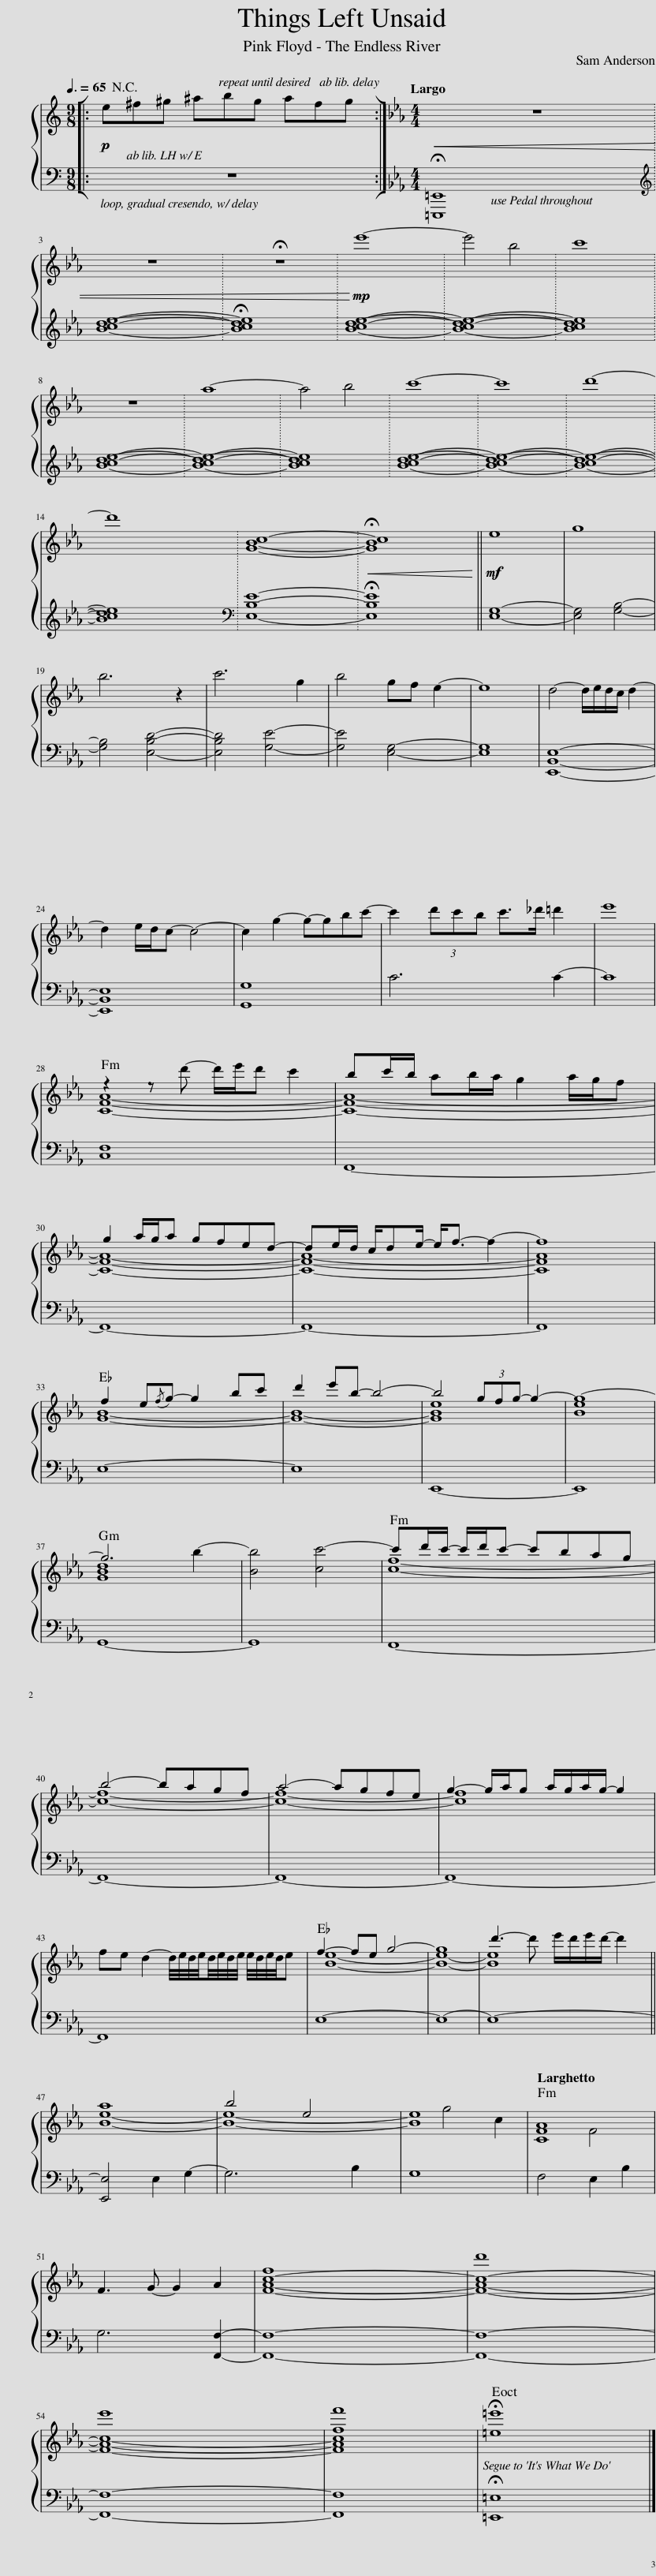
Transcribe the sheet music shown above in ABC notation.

X:1
%%score { ( 1 3 ) | 2 }
L:1/8
Q:3/8=65
M:9/8
I:linebreak $
K:C
V:1 treble
V:3 treble
V:2 bass
V:1
|:!p! e^f^g ^abg afg :|[K:Eb][M:4/4][Q:1/4=50]!<(! z8 |$ z8 | !fermata!z8!<)! |!mp! e'8- | %5
 e'4 b4 | c'8 |$ z8 | a8- | a4 b4 | %10
 c'8- | c'8 | d'8- |$ d'8 | [GBc]8- | %15
!<(! !fermata![GBc]8!<)! ||!mf! e8 | g8 |$ b6 z2 | c'6 g2 | %20
 b4 gf e2- | e8 | d4- d/e/d/c/ d2- |$ d2 e/d/c- c4- | c2 g2- g-gbc'- | %25
 c'2 (3d'c'b c'>_d' =d'2 | e'8 |$ [CFA]8- | [CFA]8- |$ [CFA]8- | %30
 [CFA]8- | [CFA]8 |$ [GB]8- | [GB]8- | [GBe]8 | %35
 [Be]8 |$ [GBd]8 | [Bb]4 [cc'-]4 | [cf]8- |$ [cf]8- | %40
 [cf]8- | [cf]8 |$ fe d2- d/4e/4d/4e/4d/4e/4d/4e/4 e/4d/4e/4d/4e | [Be]8- | [B-e-g]8 | %45
 [Be]8 ||$ [Be]8- | [Be]8- | [Be]8 |[Q:1/4=63] [CFA]8 |$ %50
 F3 G- G2 A2 | [F-A-c-f]8 | [F-A-c-d']8 |$ [F-A-c-e']8 | [FAc]8 | %55
 !fermata!=e8 |] %56
V:2
|: z9 :|[K:Eb][M:4/4] !fermata![=E,,,=E,,]8 |$[K:treble] [Bcde]8- | !fermata![Bcde]8 | [Bcde]8- | %5
 [Bcde]8- | [Bcde]8 |$ [Bcde]8- | [Bcde]8- | [Bcde]8 | %10
 [Bcde]8- | [Bcde]8- | [Bcde]8- |$ [Bcde]8 |[K:bass] [E,B,E]8- | %15
 !fermata![E,B,E]8 || [E,G,]8- | [E,G,]4 [G,B,]4- |$ [G,B,]4 [E,B,D]4- | [E,B,D]4 [G,E]4- | %20
 [G,E]4 [E,G,]4- | [E,G,]8 | [E,,B,,E,]8- |$ [E,,B,,E,]8 | [G,,G,]8 | %25
 C6 C2- | C8 |$ [C,F,]8 | F,,8- |$ F,,8- | %30
 F,,8- | F,,8 |$ E,8- | E,8 | E,,8- | %35
 E,,8 |$ G,,8- | G,,8 | F,,8- |$ F,,8- | %40
 F,,8- | F,,8- |$ F,,8 | E,8- | E,8- | %45
 E,8- ||$ [E,,E,]4 E,2 G,2- | G,6 B,2 | G,8 | F,4 E,2 B,2 |$ %50
 G,6 [F,,F,]2- | [F,,F,]8- | [F,,F,]8- |$ [F,,F,]8- | [F,,F,]8 | %55
 !fermata![=E,,=E,]8 |] %56
V:3
|: x9 :|[K:Eb][M:4/4] x8 |$ x8 | x8 | x8 | %5
 x8 | x8 |$ x8 | x8 | x8 | %10
 x8 | x8 | x8 |$ x8 | x8 | %15
 x8 || x8 | x8 |$ x8 | x8 | %20
 x8 | x8 | x8 |$ x8 | x8 | %25
 x8 | x8 |$ z2 z d'- d'/e'/d' c'2 | bc'/b/ ab/a/ g2 a/g/f |$ g2 a/g/a gfed- | %30
 de/d/ c/de/- e<f- f2- | f8 |$ f2 e{/f}g- g2 bc' | d'2 e'b- b4- | b4 (3gfg- g2- | %35
 g8- |$ g6 b2- | x8 | c'd'/c'/- c'/d'/c'- c'bag |$ b4- bagf | %40
 a4- agfe | g2- g/a/g a/g/a/g/- g2 |$ x8 | f2- fe g4- | x8 | %45
 d'3- d' e'/d'/e'/d'/- d'2 ||$ a8 | b4 e4 | x2 g4 c2 | x4 F4 |$ %50
 x8 | x8 | x8 |$ x8 | [ff']8 | %55
 =e'8 |] %56
